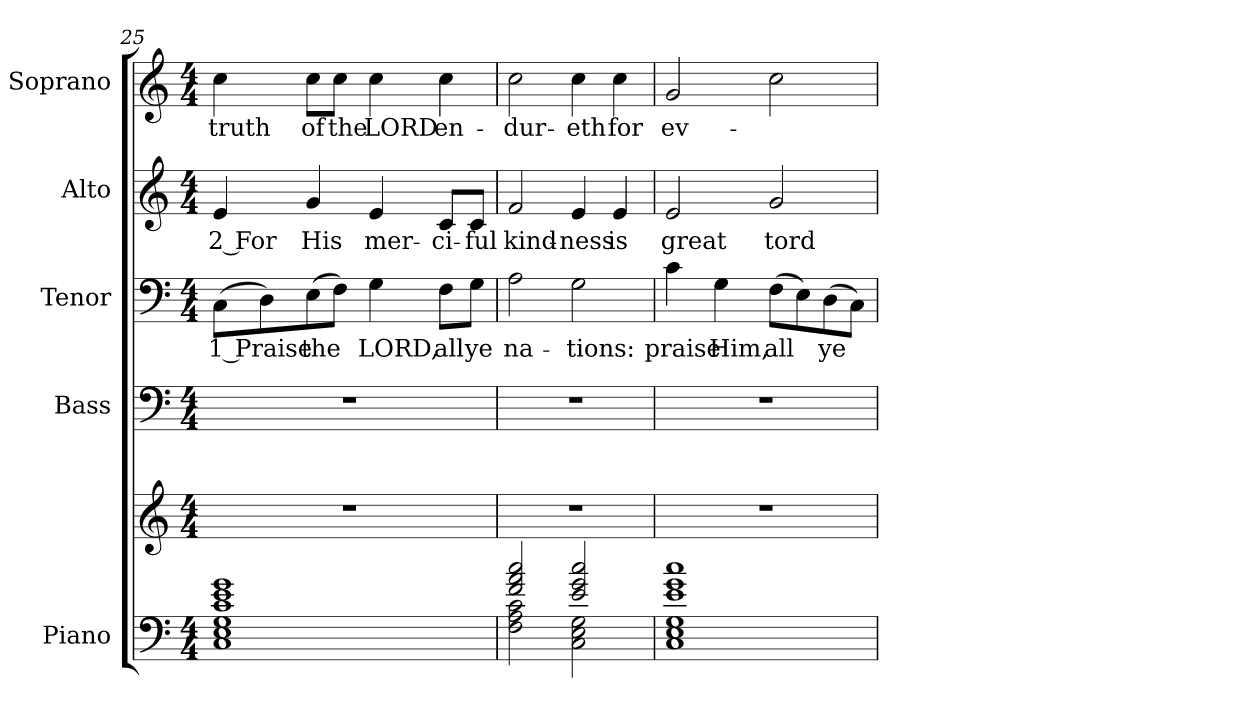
**kern	**kern	**kern	**kern	**text	**kern	**text	**kern	**text
*part5	*part5	*part4	*part3	*part3	*part2	*part2	*part1	*part1
*staff6	*staff5	*staff4	*staff3	*staff3	*staff2	*staff2	*staff1	*staff1
*I"Piano	*	*I"Bass	*I"Tenor	*	*I"Alto	*	*I"Soprano	*
*I'Pno.	*	*I'B.	*I'T.	*	*I'A.	*	*I'S.	*
!!LO:PB:g=z
*clefF4	*clefG2	*clefF4	*clefF4	*	*clefG2	*	*clefG2	*
*k[]	*k[]	*k[]	*k[]	*	*k[]	*	*k[]	*
*M4/4	*M4/4	*M4/4	*M4/4	*	*M4/4	*	*M4/4	*
=25	=25	=25	=25	=25	=25	=25	=25	=25
*^	*	*	*	*	*	*	*	*
!	!	!	!	!	!LO:LY:b:color=#000000	!	!	!	!
!	!	!	!	!	!	!	!LO:LY:b:color=#000000	!	!
!	!	!	!	!	!	!	!	!	!LO:LY:b:color=#000000
1ci 1ei 1gi	1Ci 1Ei 1Gi	1r	1r	(8Ci\L	1 Praise	4ei/	2 For	4cci\	truth
.	.	.	.	8Di\)	.	.	.	.	.
!	!	!	!	!	!LO:LY:b:color=#000000	!	!	!	!
!	!	!	!	!	!	!	!LO:LY:b:color=#000000	!	!
!	!	!	!	!	!	!	!	!	!LO:LY:b:color=#000000
.	.	.	.	(8Ei\	the	4gi/	His	8cci\L	of
!	!	!	!	!	!	!	!	!	!LO:LY:b:color=#000000
.	.	.	.	8Fi\J)	.	.	.	8cci\J	the
!	!	!	!	!	!LO:LY:b:color=#000000	!	!	!	!
!	!	!	!	!	!	!	!LO:LY:b:color=#000000	!	!
!	!	!	!	!	!	!	!	!	!LO:LY:b:color=#000000
.	.	.	.	4Gi\	LORD,	4ei/	mer-	4cci\	LORD
!	!	!	!	!	!LO:LY:b:color=#000000	!	!	!	!
!	!	!	!	!	!	!	!LO:LY:b:color=#000000	!	!
!	!	!	!	!	!	!	!	!	!LO:LY:b:color=#000000
.	.	.	.	8Fi\L	all	8ci/L	-ci-	4cci\	en-
!	!	!	!	!	!LO:LY:b:color=#000000	!	!	!	!
!	!	!	!	!	!	!	!LO:LY:b:color=#000000	!	!
.	.	.	.	8Gi\J	ye	8ci/J	-ful	.	.
=26	=26	=26	=26	=26	=26	=26	=26	=26	=26
!	!	!	!	!	!LO:LY:b:color=#000000	!	!	!	!
!	!	!	!	!	!	!	!LO:LY:b:color=#000000	!	!
!	!	!	!	!	!	!	!	!	!LO:LY:b:color=#000000
2fi/ 2ai 2cci	2Fi\ 2Ai 2ci	1r	1r	2Ai\	na-	2fi/	kind-	2cci\	-dur-
!	!	!	!	!	!LO:LY:b:color=#000000	!	!	!	!
!	!	!	!	!	!	!	!LO:LY:b:color=#000000	!	!
!	!	!	!	!	!	!	!	!	!LO:LY:b:color=#000000
2ei/ 2gi 2cci	2Ci\ 2Ei 2Gi	.	.	2Gi\	-tions:	4ei/	-ness	4cci\	-eth
!	!	!	!	!	!	!	!LO:LY:b:color=#000000	!	!
!	!	!	!	!	!	!	!	!	!LO:LY:b:color=#000000
.	.	.	.	.	.	4ei/	is	4cci\	for
=27	=27	=27	=27	=27	=27	=27	=27	=27	=27
!	!	!	!	!	!LO:LY:b:color=#000000	!	!	!	!
!	!	!	!	!	!	!	!LO:LY:b:color=#000000	!	!
!	!	!	!	!	!	!	!	!	!LO:LY:b:color=#000000
1ei 1gi 1cci	1Ci 1Ei 1Gi	1r	1r	4ci\	praise	2ei/	great	2gi/	ev-
!	!	!	!	!	!LO:LY:b:color=#000000	!	!	!	!
.	.	.	.	4Gi\	Him,	.	.	.	.
!	!	!	!	!	!LO:LY:b:color=#000000	!	!	!	!
!	!	!	!	!	!	!	!LO:LY:b:color=#000000	!	!
.	.	.	.	(8Fi\L	all	2gi/	tord	2cci\	.
.	.	.	.	8Ei\)	.	.	.	.	.
!	!	!	!	!	!LO:LY:b:color=#000000	!	!	!	!
.	.	.	.	(8Di\	ye	.	.	.	.
.	.	.	.	8Ci\J)	.	.	.	.	.
*v	*v	*	*	*	*	*	*	*	*
=	=	=	=	=	=	=	=	=
*-	*-	*-	*-	*-	*-	*-	*-	*-
